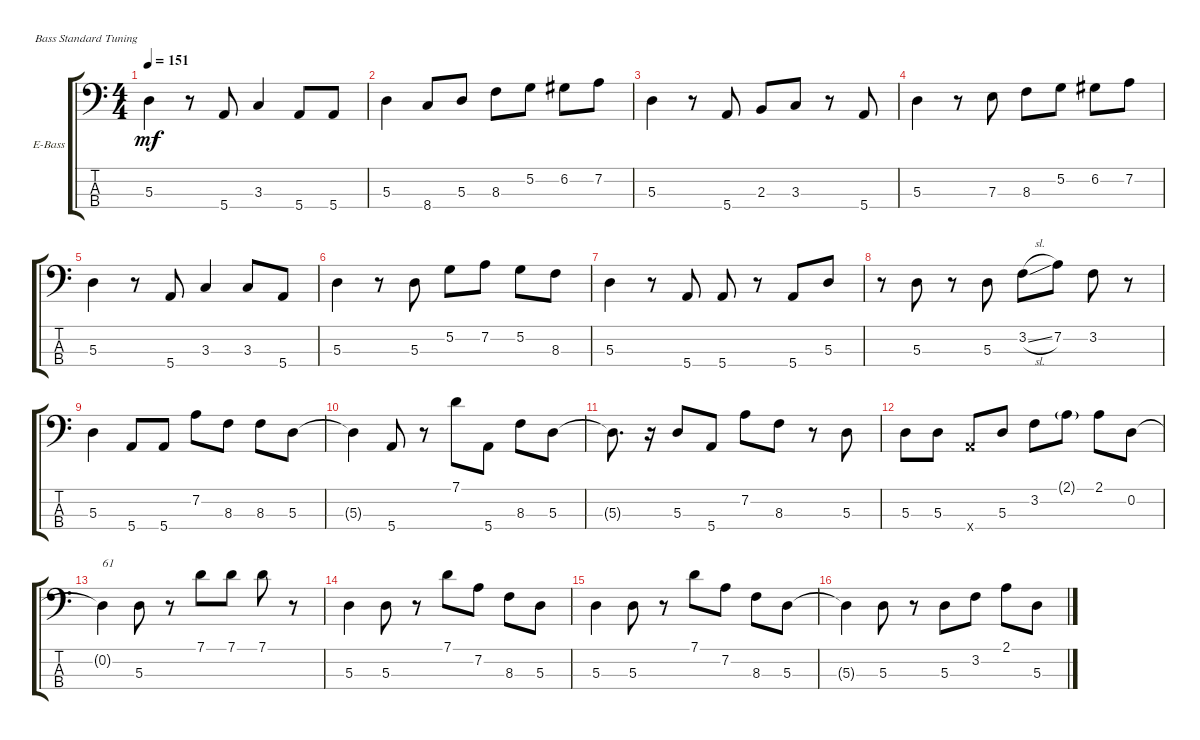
\bracketExtendMode groupsimilarinstruments
\firstSystemTrackNameOrientation horizontal
\otherSystemsTrackNameOrientation horizontal
\track ("Electric Bass" "E-Bass") {instrument electricbassfinger}
\staff {score tabs}
\tuning (G2 D2 A1 E1)
\ts (4 4)
\tempo 151
\clef f4
\ks aminor
5.3.4{dy mf} r.8 5.4.8 3.3.4 5.4.8 5.4.8 |
5.3.4 8.4.8 5.3.8 8.3.8 5.2.8 6.2.8 7.2.8 |
5.3.4 r.8 5.4.8 2.3.8 3.3.8 r.8 5.4.8 |
5.3.4 r.8 7.3.8 8.3.8 5.2.8 6.2.8 7.2.8 |
5.3.4 r.8 5.4.8 3.3.4 3.3.8 5.4.8 |
5.3.4 r.8 5.3.8 5.2.8 7.2.8 5.2.8 8.3.8 |
5.3.4 r.8 5.4.8 5.4.8 r.8 5.4.8 5.3.8 |
r.8 5.3.8 r.8 5.3.8 3.2{sl}.8 7.2.8 3.2.8 r.8 |
5.3.4 5.4.8 5.4.8 7.2.8 8.3.8 8.3.8 5.3.8 |
5.3{t}.4 5.4.8 r.8 7.1.8 5.4.8 8.3.8 5.3.8 |
5.3{t}.8{d} r.16 5.3.8 5.4.8 7.2.8 8.3.8 r.8 5.3.8 |
5.3.8 5.3.8 5.4{x}.8 5.3.8 3.2.8 2.1{g}.8 2.1.8 0.2.8 |
0.2{t}.4{txt "61"} 5.3.8 r.8 7.1.8 7.1.8 7.1.8 r.8 |
5.3.4 5.3.8 r.8 7.1.8 7.2.8 8.3.8 5.3.8 |
5.3.4 5.3.8 r.8 7.1.8 7.2.8 8.3.8 5.3.8 |
5.3{t}.4 5.3.8 r.8 5.3.8 3.2.8 2.1.8 5.3.8
